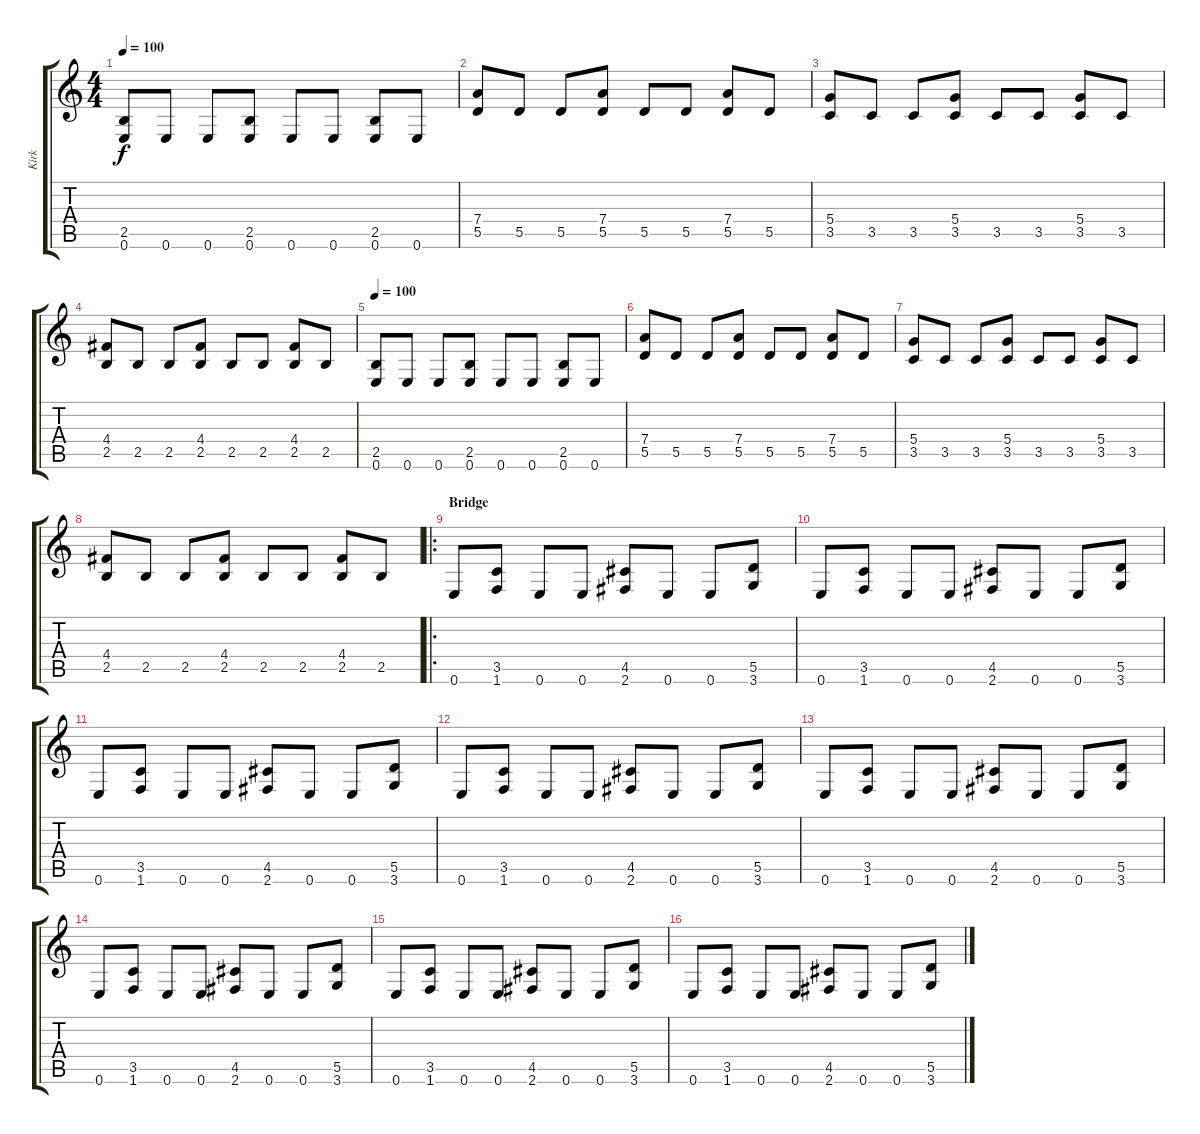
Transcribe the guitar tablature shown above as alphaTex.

\track ("Kirk" "Kirk") {instrument distortionguitar}
\staff {score tabs}
\tuning (E4 B3 G3 D3 A2 E2) {hide}
\ts (4 4)
\tempo 100
\clef g2
\ks c
(2.5 0.6).8{dy f volume 13} 0.6.8 0.6.8 (2.5 0.6).8 0.6.8 0.6.8 (2.5 0.6).8 0.6.8 |
(7.4 5.5).8 5.5.8 5.5.8 (7.4 5.5).8 5.5.8 5.5.8 (7.4 5.5).8 5.5.8 |
(5.4 3.5).8 3.5.8 3.5.8 (5.4 3.5).8 3.5.8 3.5.8 (5.4 3.5).8 3.5.8 |
(4.4 2.5).8 2.5.8 2.5.8 (4.4 2.5).8 2.5.8 2.5.8 (4.4 2.5).8 2.5.8 |
\tempo 100
(2.5 0.6).8 0.6.8 0.6.8 (2.5 0.6).8 0.6.8 0.6.8 (2.5 0.6).8 0.6.8 |
(7.4 5.5).8 5.5.8 5.5.8 (7.4 5.5).8 5.5.8 5.5.8 (7.4 5.5).8 5.5.8 |
(5.4 3.5).8 3.5.8 3.5.8 (5.4 3.5).8 3.5.8 3.5.8 (5.4 3.5).8 3.5.8 |
(4.4 2.5).8 2.5.8 2.5.8 (4.4 2.5).8 2.5.8 2.5.8 (4.4 2.5).8 2.5.8 |
\ro
\section ("" "Bridge")
0.6.8 (3.5 1.6).8 0.6.8 0.6.8 (4.5 2.6).8 0.6.8 0.6.8 (5.5 3.6).8 |
0.6.8 (3.5 1.6).8 0.6.8 0.6.8 (4.5 2.6).8 0.6.8 0.6.8 (5.5 3.6).8 |
0.6.8 (3.5 1.6).8 0.6.8 0.6.8 (4.5 2.6).8 0.6.8 0.6.8 (5.5 3.6).8 |
0.6.8 (3.5 1.6).8 0.6.8 0.6.8 (4.5 2.6).8 0.6.8 0.6.8 (5.5 3.6).8 |
0.6.8 (3.5 1.6).8 0.6.8 0.6.8 (4.5 2.6).8 0.6.8 0.6.8 (5.5 3.6).8 |
0.6.8 (3.5 1.6).8 0.6.8 0.6.8 (4.5 2.6).8 0.6.8 0.6.8 (5.5 3.6).8 |
0.6.8 (3.5 1.6).8 0.6.8 0.6.8 (4.5 2.6).8 0.6.8 0.6.8 (5.5 3.6).8 |
0.6.8 (3.5 1.6).8 0.6.8 0.6.8 (4.5 2.6).8 0.6.8 0.6.8 (5.5 3.6).8
